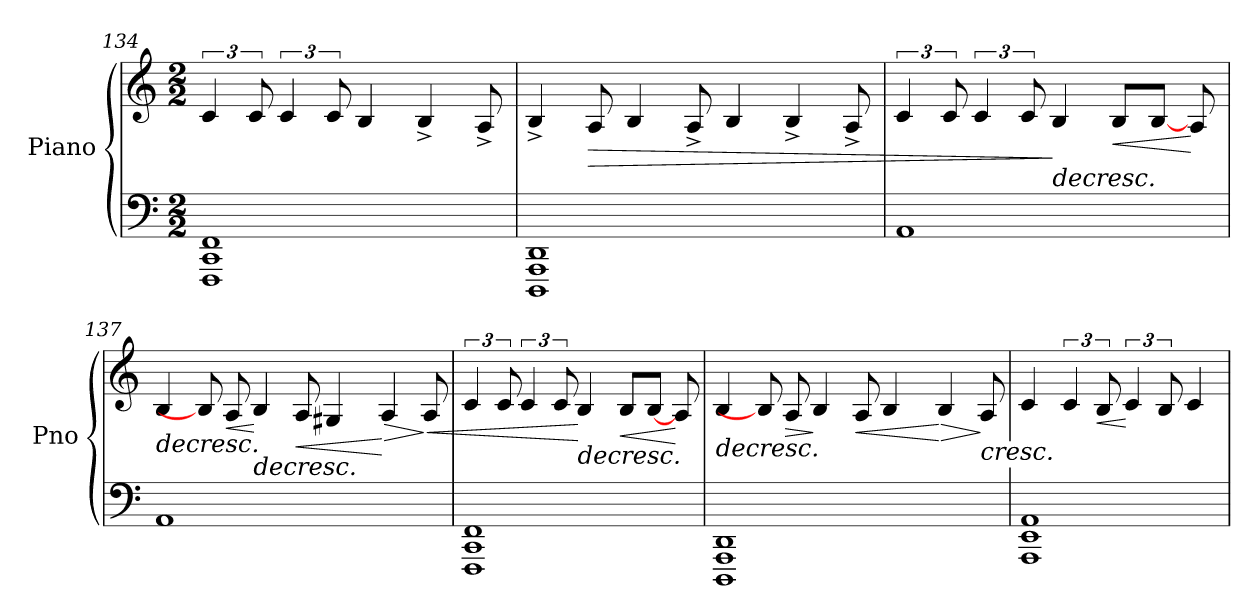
**kern	**kern	**dynam
*part1	*part1	*part1
*staff2	*staff1	*staff1/2
*I"Piano	*	*
*I'Pno	*	*
*clefF4	*clefG2	*
*k[]	*k[]	*
*M2/2	*M2/2	*
=134	=134	=134
*^	*	*
*	*^	*	*
1FF	1CC	1FFF	6c/	.
.	.	.	12c/	.
.	.	.	6c/	.
.	.	.	12c/	.
.	.	.	4B/	.
.	.	.	4B^/	.
8ryy	8ryy	8ryy	8A^/	.
!!LO:LB:g=z
=135	=135	=135	=135	=135
1DD	1AAA	1DDD	4B^/	.
!	!	!	!	!LO:HP:b
.	.	.	8A/	>
.	.	.	4B/	.
.	.	.	8A^/	.
.	.	.	4B/	.
4.ryy	4.ryy	4.ryy	4B^/	.
.	.	.	8A^/	.
*v	*v	*v	*	*
!!LO:LB:g=z
=136	=136	=136
*	*^	*
1AA	6c/	1ryy	.
.	12c/	.	.
.	6c/	.	.
.	12c/	.	.
!	!	!	!LO:HP:n=1:b
.	4B/	.	] >
!	!	!	!LO:HP:b
.	8B/L	.	<
.	[8B/J	.	]
8ryy	8ryy	8A/	[
=137	=137	=137	=137
!	!	!	!LO:HP:b
*	*v	*v	*
1AA	4B/	>
.	8B/]	.
!	!	!LO:HP:b
.	8A/	<
!	!	!LO:HP:n=1:b
.	4B/	] [ >
!	!	!LO:HP:b
.	8A/	<
.	4G#X/	]
4.ryy	.	.
!	!	!LO:HP:n=1:b
.	4A/	[ >
!	!	!LO:HP:n=1:b
8ryy	8A/	] <
=138	=138	=138
*^	*^	*
*	*^	*	*	*
1FF	1CC	1FFF	6c/	1ryy	.
.	.	.	12c/	.	.
.	.	.	6c/	.	.
.	.	.	12c/	.	.
!	!	!	!	!	!LO:HP:n=1:b
.	.	.	4B/	.	[ >
!	!	!	!	!	!LO:HP:b
.	.	.	8B/L	.	<
.	.	.	[8B/J	.	]
8ryy	8ryy	8ryy	8ryy	8A/	[
!!LO:PB:g=z
=139	=139	=139	=139	=139	=139
!	!	!	!	!	!LO:HP:b
*	*	*	*v	*v	*
1DD	1AAA	1DDD	4B/	>
.	.	.	8B/]	.
!	!	!	!	!LO:HP:b
.	.	.	8A/	>
.	.	.	4B/	]
!	!	!	!	!LO:HP:b
.	.	.	8A/	<
.	.	.	4B/	]
4.ryy	8ryy	8ryy	.	.
!	!	!	!	!LO:HP:n=1:b
.	4.ryy	4.ryy	4B/	[ >
!	!	!	!	!LO:HP:n=1:b
8ryy	.	.	8A/	] <
=140	=140	=140	=140	=140
1AA	1EE	1AAA	4c/	.
.	.	.	6c/	.
!	!	!	!	!LO:HP:b
.	.	.	12B/	<
.	.	.	6c/	[
.	.	.	12B/	.
.	.	.	4c/	[
*v	*v	*v	*	*
=	=	=
*-	*-	*-
